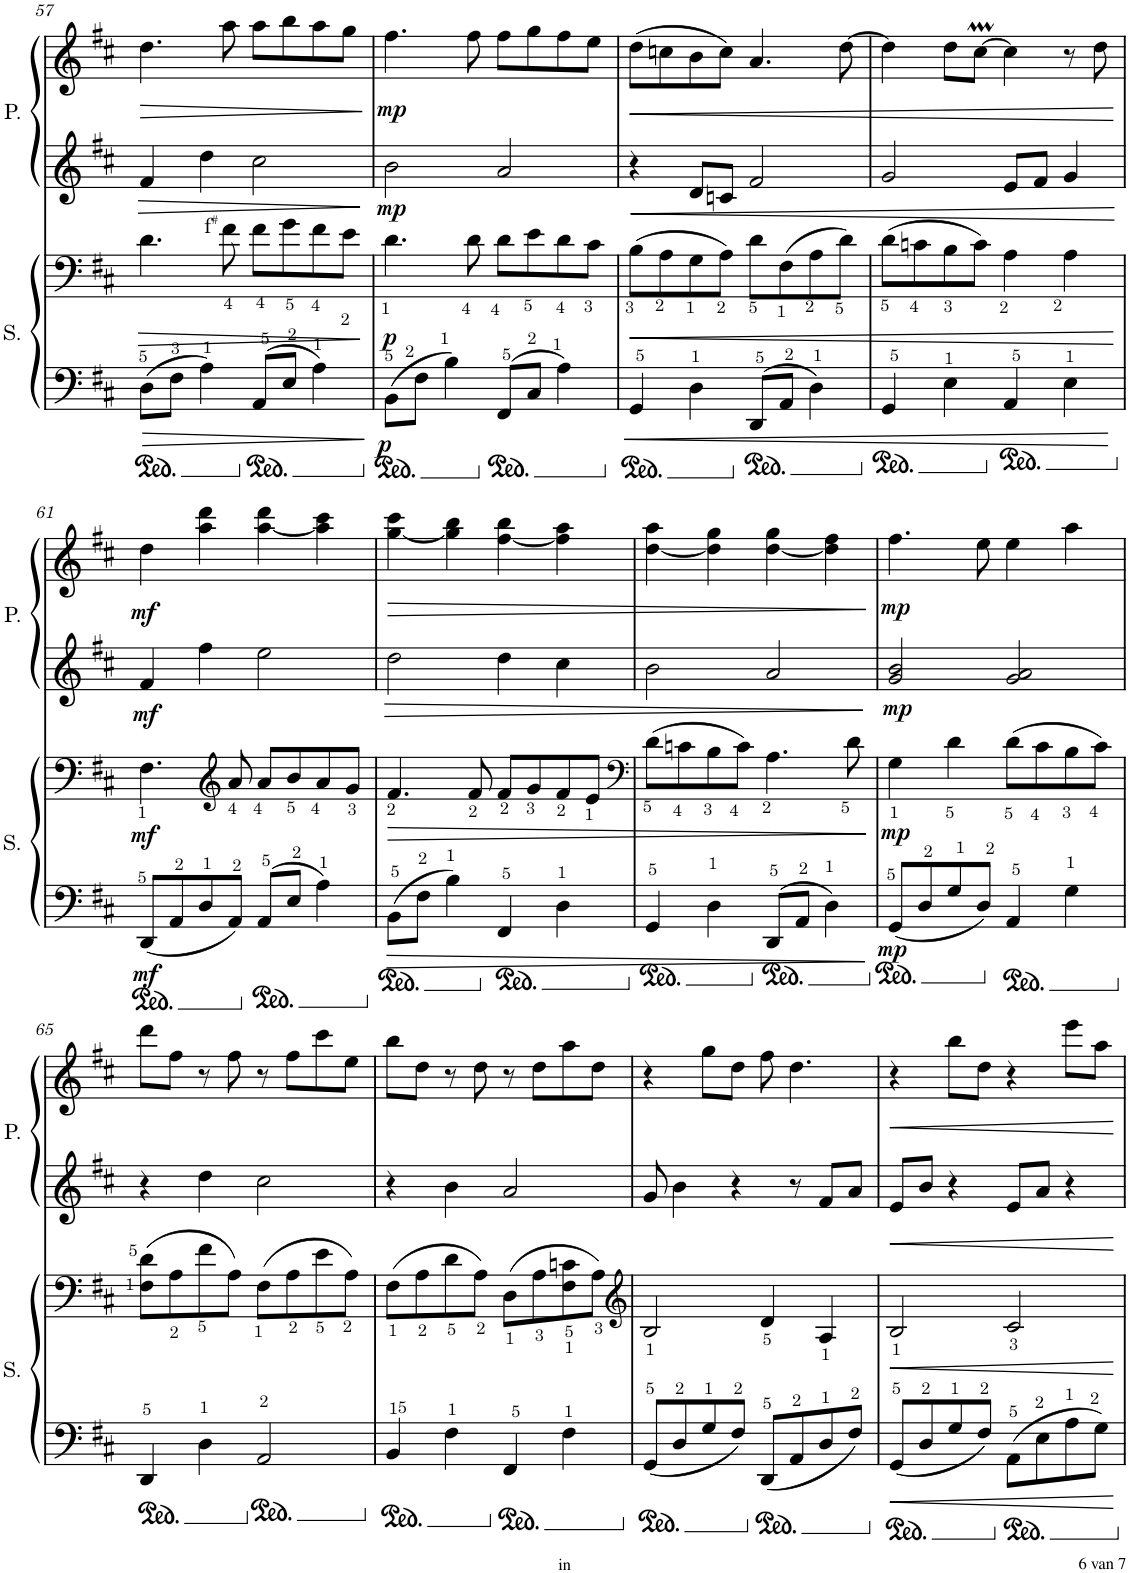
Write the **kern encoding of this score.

**kern	**kern	**dynam	**kern	**kern	**dynam
*part2	*part2	*part2	*part1	*part1	*part1
*staff4	*staff3	*staff3/4	*staff2	*staff1	*staff1/2
*I"Secondo	*	*	*I"Primo	*	*
*I'S.	*	*	*I'P.	*	*
!!LO:PB:g=z
*clefF4	*clefF4	*	*clefG2	*clefG2	*
*k[f#c#]	*k[f#c#]	*	*k[f#c#]	*k[f#c#]	*
*M4/4	*M4/4	*	*M4/4	*M4/4	*
=57	=57	=57	=57	=57	=57
!	!	!LO:HP:b	!	!	!LO:HP:b
8D>\L	4.d\	>	4f#/	4.dd\	>
8F#>\J	.	.	.	.	.
4A>\	.	.	4dd\	.	.
!	!LO:TX:a:t=f	!	!	!	!
!	!LO:TX:a:t=#	!	!	!	!
.	8f#<\	.	.	8aa\	.
8AA>/L	8f#<\L	.	2cc#\	8aa\L	.
8E>/J	8g\	.	.	8bb\	.
4A\	8f#\	.	.	8aa\	.
.	8e<\J	.	.	8gg\J	.
.	.	]	.	.	]
=58	=58	=58	=58	=58	=58
!	!	!LO:DY:b=2	!	!	!
!	!	!LO:DY:n=1:b	!	!	!
!	!	!LO:DY:n=2:b	!	!	!LO:DY:b
8BB\L	4.d\	p p mp	2b\	4.ff#\	mp
8F#\J	.	.	.	.	.
4B\	.	.	.	.	.
.	8d\	.	.	8ff#\	.
8FF#/L	8d\L	.	2a/	8ff#\L	.
8C#/J	8e\	.	.	8gg\	.
4A\	8d\	.	.	8ff#\	.
.	8c#\J	.	.	8ee\J	.
=59	=59	=59	=59	=59	=59
!	!	!LO:HP:b	!	!	!LO:HP:b
4GG/	(8B\L	<	4r	(8dd\L	<
.	8A\	.	.	8ccn\	.
4D\	8G\	.	8d/L	8b\	.
.	8A\J)	.	8cn/J	8cc\J)	.
8DD/L	8d\L	.	2f#/	4.a/	.
8AA/J	(8F#\	.	.	.	.
4D\	8A\	.	.	.	.
.	8d\J)	.	.	[8dd\	.
=60	=60	=60	=60	=60	=60
4GG/	(8d\L	.	2g/	4dd\]	.
.	8cn\	.	.	.	.
4E\	8B\	.	.	8dd\L	.
.	8c\J)	.	.	[8cc#m\J	.
4AA/	4A\	.	8e/L	4cc#\]	.
.	.	.	8f#/J	.	.
4E\	4A\	.	4g/	8r	.
.	.	.	.	8dd\	.
.	.	[	.	.	[
!!LO:LB:g=z
=61	=61	=61	=61	=61	=61
!	!	!LO:DY:b=2	!	!	!
!	!	!LO:DY:n=1:b	!	!	!LO:DY:b=2
!	!	!	!	!	!LO:DY:n=1:b
8DD>/L	4.F#\	mf mf	4f#/	4dd\	mf mf
8AA/	.	.	.	.	.
8D/	.	.	4ff#\	4aa\ 4ddd\	.
*	*clefG2	*	*	*	*
8AA/J	8a/	.	.	.	.
8AA/L	8a/L	.	2ee\	[4aa\ 4ddd\	.
8E/J	8b/	.	.	.	.
4A\	8a/	.	.	4aa\] 4ccc#\	.
.	8g/J	.	.	.	.
=62	=62	=62	=62	=62	=62
!	!	!LO:HP:b	!	!	!LO:HP:b
8BB\L	4.f#/	>	2dd\	[4gg\ 4ccc#\	>
8F#\J	.	.	.	.	.
4B\	.	.	.	4gg\] 4bb\	.
.	8f#/	.	.	.	.
4FF#/	8f#/L	.	4dd\	[4ff#\ 4bb\	.
.	8g/	.	.	.	.
4D\	8f#/	.	4cc#\	4ff#\] 4aa\	.
.	8e/J	.	.	.	.
=63	=63	=63	=63	=63	=63
*	*clefF4	*	*	*	*
4GG/	(8d\L	.	2b\	[4dd\ 4aa\	.
.	8cn\	.	.	.	.
4D\	8B\	.	.	4dd\] 4gg\	.
.	8c\J)	.	.	.	.
8DD/L	4.A\	.	2a/	[4dd\ 4gg\	.
8AA/J	.	.	.	.	.
4D\	.	.	.	4dd\] 4ff#\	.
.	8d\	.	.	.	.
.	.	]	.	.	]
=64	=64	=64	=64	=64	=64
!	!	!LO:DY:b=2	!	!	!
!	!	!LO:DY:n=1:b	!	!	!LO:DY:b=2
!	!	!	!	!	!LO:DY:n=1:b
8GG/L	4G\	mp mp	2g/ 2b/	4.ff#\	mp mp
8D/	.	.	.	.	.
8G/	4d\	.	.	.	.
8D/J	.	.	.	8ee\	.
4AA/	(8d\L	.	2g/ 2a/	4ee\	.
.	8c#\	.	.	.	.
4G\	8B\	.	.	4aa\	.
.	8c#\J)	.	.	.	.
!!LO:LB:g=z
=65	=65	=65	=65	=65	=65
4DD/	(8F#\ 8d\L	.	4r	8ddd\L	.
.	8A\	.	.	8ff#\J	.
4D\	8f#\	.	4dd\	8r	.
.	8A\J)	.	.	8ff#\	.
2AA/	(8F#\L	.	2cc#\	8r	.
.	8A\	.	.	8ff#\L	.
.	8e\	.	.	8ccc#\	.
.	8A\J)	.	.	8ee\J	.
=66	=66	=66	=66	=66	=66
4BB>>/	(8F#<\L	.	4r	8bb\L	.
.	8A<\	.	.	8dd\J	.
4F#>\	8d<\	.	4b\	8r	.
.	8A<\J)	.	.	8dd\	.
4FF#>/	(8D<\L	.	2a/	8r	.
.	8A<\	.	.	8dd\L	.
4F#>\	8F#\<< 8cn\<<	.	.	8aa\	.
.	8A<\J)	.	.	8dd\J	.
=67	=67	=67	=67	=67	=67
*	*clefG2	*	*	*	*
8GG>/L	2B</	.	8g/	4r	.
8D>/	.	.	4b\	.	.
8G>/	.	.	.	8gg\L	.
8F#>/J	.	.	4r	8dd\J	.
8DD>/L	4d</	.	.	8ff#\	.
8AA>/	.	.	8r	4.dd\	.
8D>/	4A</	.	8f#/L	.	.
8F#>/J	.	.	8a/J	.	.
=68	=68	=68	=68	=68	=68
!	!	!LO:HP:b	!	!	!LO:HP:b
8GG>/L	2B</	<	8e/L	4r	<
8D>/	.	.	8b/J	.	.
8G>/	.	.	4r	8bb\L	.
8F#>/J	.	.	.	8dd\J	.
8AA>\L	2c#</	.	8e/L	4r	.
8E>\	.	.	8a/J	.	.
8A>\	.	.	4r	8eee\L	.
8G\J	.	.	.	8aa\J	.
.	.	[	.	.	[
=	=	=	=	=	=
*-	*-	*-	*-	*-	*-
